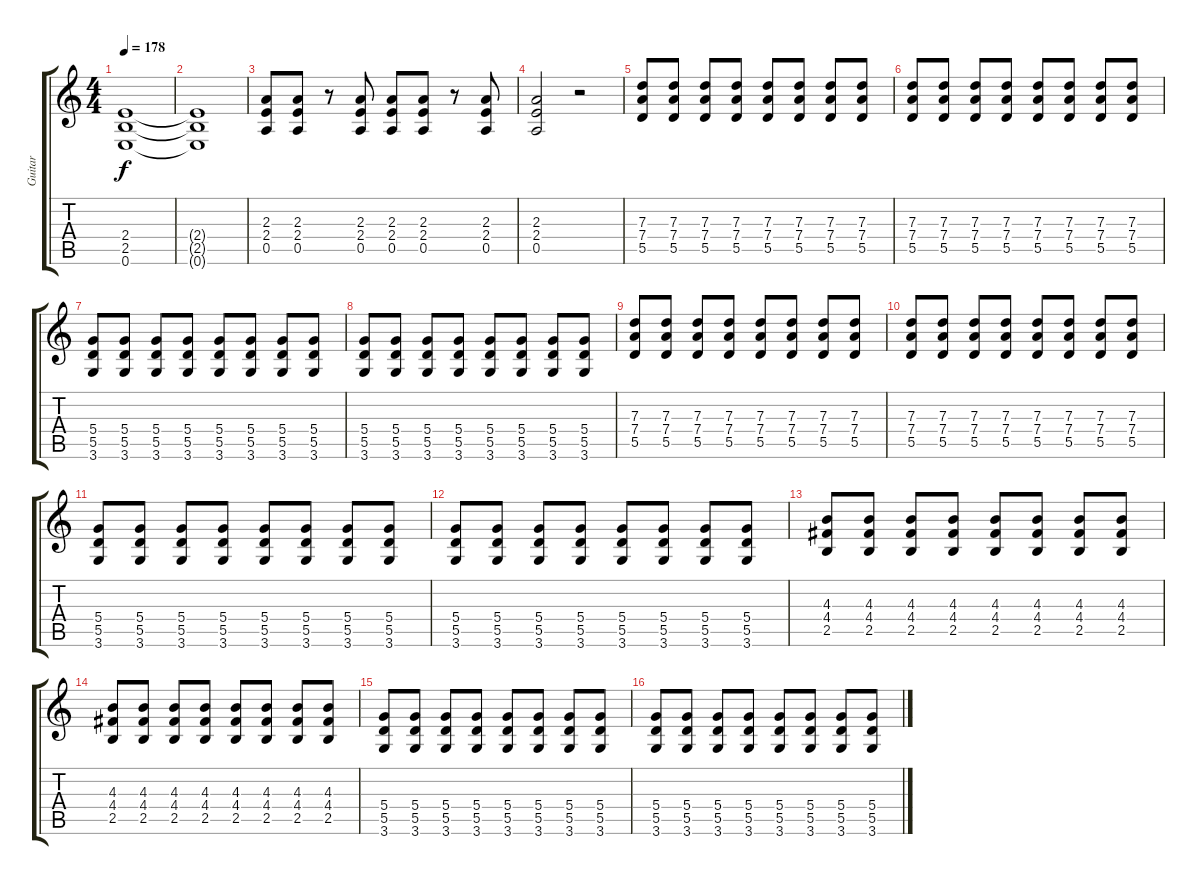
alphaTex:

\track ("Guitar" "Guitar") {instrument distortionguitar}
\staff {score tabs}
\tuning (E4 B3 G3 D3 A2 E2) {hide}
\ts (4 4)
\tempo 178
\clef g2
\ks c
(2.4{t} 2.5{t} 0.6{t}).1{dy f} |
(2.4{t} 2.5{t} 0.6{t}).1 |
(2.3 2.4 0.5).8 (2.3 2.4 0.5).8 r.8 (2.3 2.4 0.5).8 (2.3 2.4 0.5).8 (2.3 2.4 0.5).8 r.8 (2.3 2.4 0.5).8 |
(2.3 2.4 0.5).2 r.2 |
(7.3 7.4 5.5).8 (7.3 7.4 5.5).8 (7.3 7.4 5.5).8 (7.3 7.4 5.5).8 (7.3 7.4 5.5).8 (7.3 7.4 5.5).8 (7.3 7.4 5.5).8 (7.3 7.4 5.5).8 |
(7.3 7.4 5.5).8 (7.3 7.4 5.5).8 (7.3 7.4 5.5).8 (7.3 7.4 5.5).8 (7.3 7.4 5.5).8 (7.3 7.4 5.5).8 (7.3 7.4 5.5).8 (7.3 7.4 5.5).8 |
(5.4 5.5 3.6).8 (5.4 5.5 3.6).8 (5.4 5.5 3.6).8 (5.4 5.5 3.6).8 (5.4 5.5 3.6).8 (5.4 5.5 3.6).8 (5.4 5.5 3.6).8 (5.4 5.5 3.6).8 |
(5.4 5.5 3.6).8 (5.4 5.5 3.6).8 (5.4 5.5 3.6).8 (5.4 5.5 3.6).8 (5.4 5.5 3.6).8 (5.4 5.5 3.6).8 (5.4 5.5 3.6).8 (5.4 5.5 3.6).8 |
(7.3 7.4 5.5).8 (7.3 7.4 5.5).8 (7.3 7.4 5.5).8 (7.3 7.4 5.5).8 (7.3 7.4 5.5).8 (7.3 7.4 5.5).8 (7.3 7.4 5.5).8 (7.3 7.4 5.5).8 |
(7.3 7.4 5.5).8 (7.3 7.4 5.5).8 (7.3 7.4 5.5).8 (7.3 7.4 5.5).8 (7.3 7.4 5.5).8 (7.3 7.4 5.5).8 (7.3 7.4 5.5).8 (7.3 7.4 5.5).8 |
(5.4 5.5 3.6).8 (5.4 5.5 3.6).8 (5.4 5.5 3.6).8 (5.4 5.5 3.6).8 (5.4 5.5 3.6).8 (5.4 5.5 3.6).8 (5.4 5.5 3.6).8 (5.4 5.5 3.6).8 |
(5.4 5.5 3.6).8 (5.4 5.5 3.6).8 (5.4 5.5 3.6).8 (5.4 5.5 3.6).8 (5.4 5.5 3.6).8 (5.4 5.5 3.6).8 (5.4 5.5 3.6).8 (5.4 5.5 3.6).8 |
(4.3 4.4 2.5).8 (4.3 4.4 2.5).8 (4.3 4.4 2.5).8 (4.3 4.4 2.5).8 (4.3 4.4 2.5).8 (4.3 4.4 2.5).8 (4.3 4.4 2.5).8 (4.3 4.4 2.5).8 |
(4.3 4.4 2.5).8 (4.3 4.4 2.5).8 (4.3 4.4 2.5).8 (4.3 4.4 2.5).8 (4.3 4.4 2.5).8 (4.3 4.4 2.5).8 (4.3 4.4 2.5).8 (4.3 4.4 2.5).8 |
(5.4 5.5 3.6).8 (5.4 5.5 3.6).8 (5.4 5.5 3.6).8 (5.4 5.5 3.6).8 (5.4 5.5 3.6).8 (5.4 5.5 3.6).8 (5.4 5.5 3.6).8 (5.4 5.5 3.6).8 |
(5.4 5.5 3.6).8 (5.4 5.5 3.6).8 (5.4 5.5 3.6).8 (5.4 5.5 3.6).8 (5.4 5.5 3.6).8 (5.4 5.5 3.6).8 (5.4 5.5 3.6).8 (5.4 5.5 3.6).8
